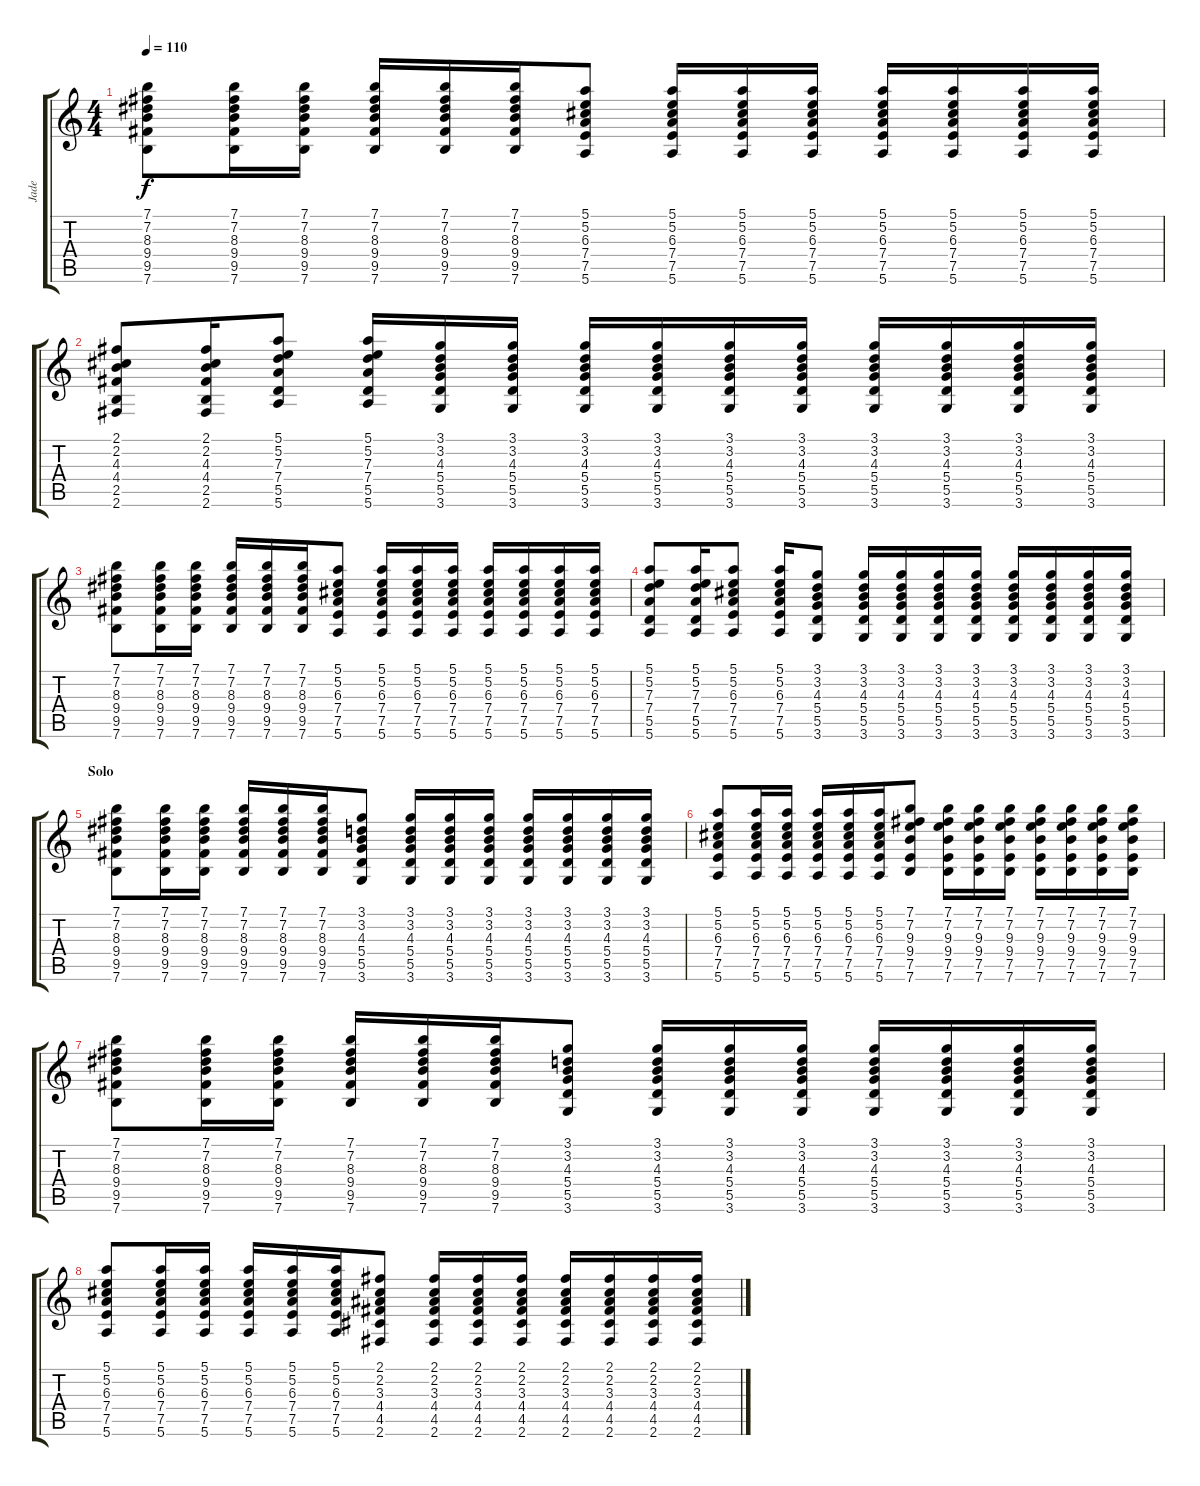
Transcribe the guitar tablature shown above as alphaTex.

\track ("Jade" "Jade") {instrument distortionguitar}
\staff {score tabs}
\tuning (E4 B3 G3 D3 A2 E2) {hide}
\ts (4 4)
\tempo 110
\clef g2
\ks c
(7.1 7.2 8.3 9.4 9.5 7.6).8{dy f} (7.1 7.2 8.3 9.4 9.5 7.6).16 (7.1 7.2 8.3 9.4 9.5 7.6).16 (7.1 7.2 8.3 9.4 9.5 7.6).16 (7.1 7.2 8.3 9.4 9.5 7.6).16 (7.1 7.2 8.3 9.4 9.5 7.6).16 (5.1 5.2 6.3 7.4 7.5 5.6).8 (5.1 5.2 6.3 7.4 7.5 5.6).16 (5.1 5.2 6.3 7.4 7.5 5.6).16 (5.1 5.2 6.3 7.4 7.5 5.6).16 (5.1 5.2 6.3 7.4 7.5 5.6).16 (5.1 5.2 6.3 7.4 7.5 5.6).16 (5.1 5.2 6.3 7.4 7.5 5.6).16 (5.1 5.2 6.3 7.4 7.5 5.6).16 |
(2.1 2.2 4.3 4.4 2.5 2.6).8 (2.1 2.2 4.3 4.4 2.5 2.6).16 (5.1 5.2 7.3 7.4 5.5 5.6).8 (5.1 5.2 7.3 7.4 5.5 5.6).16 (3.1 3.2 4.3 5.4 5.5 3.6).16 (3.1 3.2 4.3 5.4 5.5 3.6).16 (3.1 3.2 4.3 5.4 5.5 3.6).16 (3.1 3.2 4.3 5.4 5.5 3.6).16 (3.1 3.2 4.3 5.4 5.5 3.6).16 (3.1 3.2 4.3 5.4 5.5 3.6).16 (3.1 3.2 4.3 5.4 5.5 3.6).16 (3.1 3.2 4.3 5.4 5.5 3.6).16 (3.1 3.2 4.3 5.4 5.5 3.6).16 (3.1 3.2 4.3 5.4 5.5 3.6).16 |
(7.1 7.2 8.3 9.4 9.5 7.6).8 (7.1 7.2 8.3 9.4 9.5 7.6).16 (7.1 7.2 8.3 9.4 9.5 7.6).16 (7.1 7.2 8.3 9.4 9.5 7.6).16 (7.1 7.2 8.3 9.4 9.5 7.6).16 (7.1 7.2 8.3 9.4 9.5 7.6).16 (5.1 5.2 6.3 7.4 7.5 5.6).8 (5.1 5.2 6.3 7.4 7.5 5.6).16 (5.1 5.2 6.3 7.4 7.5 5.6).16 (5.1 5.2 6.3 7.4 7.5 5.6).16 (5.1 5.2 6.3 7.4 7.5 5.6).16 (5.1 5.2 6.3 7.4 7.5 5.6).16 (5.1 5.2 6.3 7.4 7.5 5.6).16 (5.1 5.2 6.3 7.4 7.5 5.6).16 |
(5.1 5.2 7.3 7.4 5.5 5.6).8 (5.1 5.2 7.3 7.4 5.5 5.6).16 (5.1 5.2 6.3 7.4 7.5 5.6).8 (5.1 5.2 6.3 7.4 7.5 5.6).16 (3.1 3.2 4.3 5.4 5.5 3.6).8 (3.1 3.2 4.3 5.4 5.5 3.6).16 (3.1 3.2 4.3 5.4 5.5 3.6).16 (3.1 3.2 4.3 5.4 5.5 3.6).16 (3.1 3.2 4.3 5.4 5.5 3.6).16 (3.1 3.2 4.3 5.4 5.5 3.6).16 (3.1 3.2 4.3 5.4 5.5 3.6).16 (3.1 3.2 4.3 5.4 5.5 3.6).16 (3.1 3.2 4.3 5.4 5.5 3.6).16 |
\section ("" "Solo")
(7.1 7.2 8.3 9.4 9.5 7.6).8 (7.1 7.2 8.3 9.4 9.5 7.6).16 (7.1 7.2 8.3 9.4 9.5 7.6).16 (7.1 7.2 8.3 9.4 9.5 7.6).16 (7.1 7.2 8.3 9.4 9.5 7.6).16 (7.1 7.2 8.3 9.4 9.5 7.6).16 (3.1 3.2 4.3 5.4 5.5 3.6).8 (3.1 3.2 4.3 5.4 5.5 3.6).16 (3.1 3.2 4.3 5.4 5.5 3.6).16 (3.1 3.2 4.3 5.4 5.5 3.6).16 (3.1 3.2 4.3 5.4 5.5 3.6).16 (3.1 3.2 4.3 5.4 5.5 3.6).16 (3.1 3.2 4.3 5.4 5.5 3.6).16 (3.1 3.2 4.3 5.4 5.5 3.6).16 |
(5.1 5.2 6.3 7.4 7.5 5.6).8 (5.1 5.2 6.3 7.4 7.5 5.6).16 (5.1 5.2 6.3 7.4 7.5 5.6).16 (5.1 5.2 6.3 7.4 7.5 5.6).16 (5.1 5.2 6.3 7.4 7.5 5.6).16 (5.1 5.2 6.3 7.4 7.5 5.6).16 (7.1 7.2 9.3 9.4 7.5 7.6).8 (7.1 7.2 9.3 9.4 7.5 7.6).16 (7.1 7.2 9.3 9.4 7.5 7.6).16 (7.1 7.2 9.3 9.4 7.5 7.6).16 (7.1 7.2 9.3 9.4 7.5 7.6).16 (7.1 7.2 9.3 9.4 7.5 7.6).16 (7.1 7.2 9.3 9.4 7.5 7.6).16 (7.1 7.2 9.3 9.4 7.5 7.6).16 |
(7.1 7.2 8.3 9.4 9.5 7.6).8 (7.1 7.2 8.3 9.4 9.5 7.6).16 (7.1 7.2 8.3 9.4 9.5 7.6).16 (7.1 7.2 8.3 9.4 9.5 7.6).16 (7.1 7.2 8.3 9.4 9.5 7.6).16 (7.1 7.2 8.3 9.4 9.5 7.6).16 (3.1 3.2 4.3 5.4 5.5 3.6).8 (3.1 3.2 4.3 5.4 5.5 3.6).16 (3.1 3.2 4.3 5.4 5.5 3.6).16 (3.1 3.2 4.3 5.4 5.5 3.6).16 (3.1 3.2 4.3 5.4 5.5 3.6).16 (3.1 3.2 4.3 5.4 5.5 3.6).16 (3.1 3.2 4.3 5.4 5.5 3.6).16 (3.1 3.2 4.3 5.4 5.5 3.6).16 |
(5.1 5.2 6.3 7.4 7.5 5.6).8 (5.1 5.2 6.3 7.4 7.5 5.6).16 (5.1 5.2 6.3 7.4 7.5 5.6).16 (5.1 5.2 6.3 7.4 7.5 5.6).16 (5.1 5.2 6.3 7.4 7.5 5.6).16 (5.1 5.2 6.3 7.4 7.5 5.6).16 (2.1 2.2 3.3 4.4 4.5 2.6).8 (2.1 2.2 3.3 4.4 4.5 2.6).16 (2.1 2.2 3.3 4.4 4.5 2.6).16 (2.1 2.2 3.3 4.4 4.5 2.6).16 (2.1 2.2 3.3 4.4 4.5 2.6).16 (2.1 2.2 3.3 4.4 4.5 2.6).16 (2.1 2.2 3.3 4.4 4.5 2.6).16 (2.1 2.2 3.3 4.4 4.5 2.6).16
